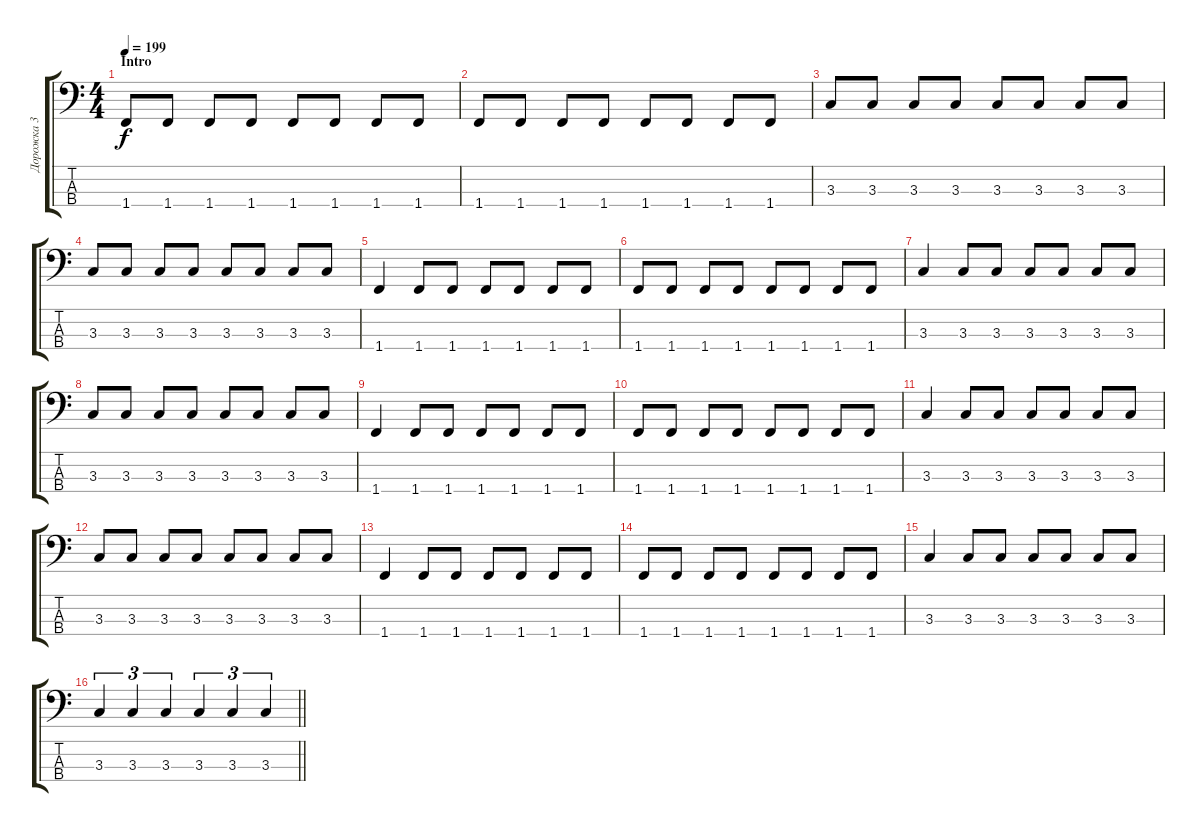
\track ("Дорожка 3" "Дорожка 3") {instrument electricbassfinger}
\staff {score tabs}
\tuning (G2 D2 A1 E1) {hide}
\ts (4 4)
\section ("" "Intro")
\tempo 199
\clef f4
\ks c
1.4.8{dy f} 1.4.8 1.4.8 1.4.8 1.4.8 1.4.8 1.4.8 1.4.8 |
1.4.8 1.4.8 1.4.8 1.4.8 1.4.8 1.4.8 1.4.8 1.4.8 |
3.3.8 3.3.8 3.3.8 3.3.8 3.3.8 3.3.8 3.3.8 3.3.8 |
3.3.8 3.3.8 3.3.8 3.3.8 3.3.8 3.3.8 3.3.8 3.3.8 |
1.4.4 1.4.8 1.4.8 1.4.8 1.4.8 1.4.8 1.4.8 |
1.4.8 1.4.8 1.4.8 1.4.8 1.4.8 1.4.8 1.4.8 1.4.8 |
3.3.4 3.3.8 3.3.8 3.3.8 3.3.8 3.3.8 3.3.8 |
3.3.8 3.3.8 3.3.8 3.3.8 3.3.8 3.3.8 3.3.8 3.3.8 |
1.4.4 1.4.8 1.4.8 1.4.8 1.4.8 1.4.8 1.4.8 |
1.4.8 1.4.8 1.4.8 1.4.8 1.4.8 1.4.8 1.4.8 1.4.8 |
3.3.4 3.3.8 3.3.8 3.3.8 3.3.8 3.3.8 3.3.8 |
3.3.8 3.3.8 3.3.8 3.3.8 3.3.8 3.3.8 3.3.8 3.3.8 |
1.4.4 1.4.8 1.4.8 1.4.8 1.4.8 1.4.8 1.4.8 |
1.4.8 1.4.8 1.4.8 1.4.8 1.4.8 1.4.8 1.4.8 1.4.8 |
3.3.4 3.3.8 3.3.8 3.3.8 3.3.8 3.3.8 3.3.8 |
\barLineRight lightlight
3.3.4{tu (3 2)} 3.3.4{tu (3 2)} 3.3.4{tu (3 2)} 3.3.4{tu (3 2)} 3.3.4{tu (3 2)} 3.3.4{tu (3 2)}
